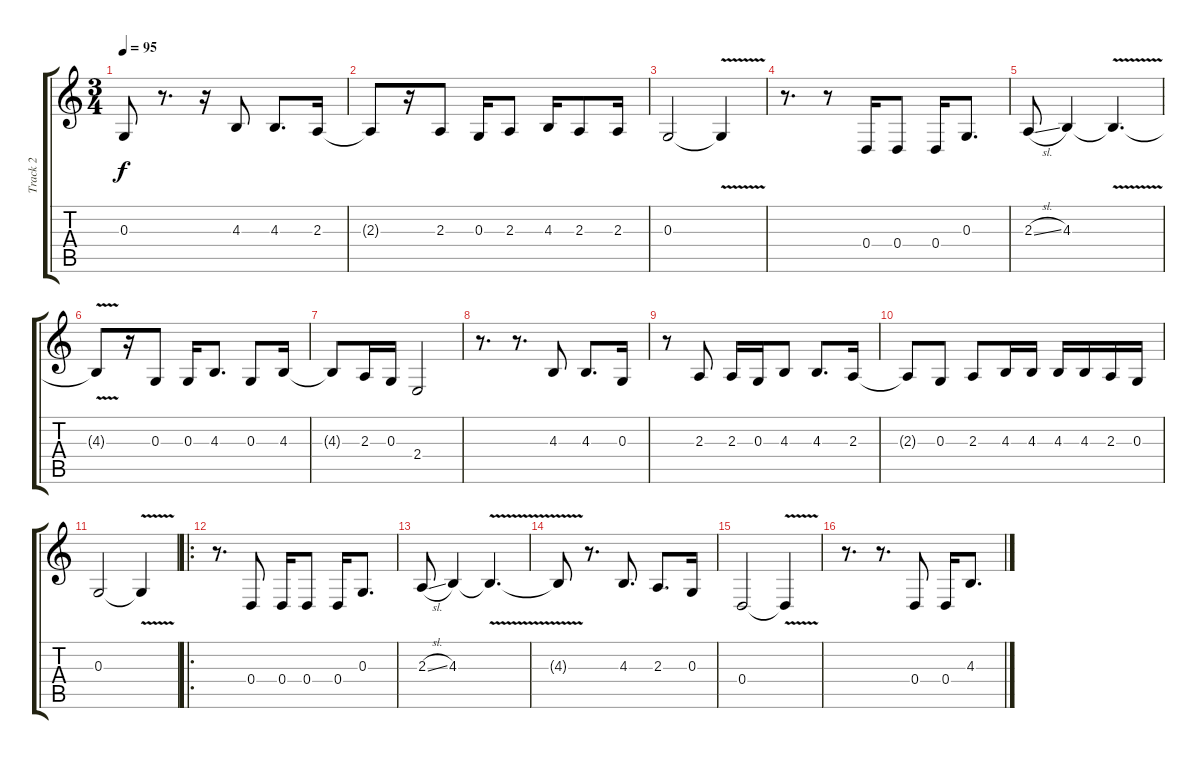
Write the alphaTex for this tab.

\track ("Track 2" "Track 2") {instrument clarinet}
\staff {score tabs}
\tuning (E4 B3 G3 D3 A2 E2) {hide}
\ts (3 4)
\tempo 95
\clef g2
\ks c
0.3.8{dy f} r.8{d} r.16 4.3.8 4.3.8{d} 2.3.16 |
2.3{t}.8 r.16 2.3.8 0.3.16 2.3.8 4.3.16 2.3.8 2.3.16 |
0.3.2 0.3{v t}.4 |
r.8{d} r.8 0.4.16 0.4.8 0.4.16 0.3.8{d} |
2.3{sl}.8 4.3.4 4.3{v t}.4{d} |
4.3{t}.8 r.16 0.3.8 0.3.16 4.3.8{d} 0.3.8 4.3.16 |
4.3{t}.8 2.3.16 0.3.16 2.4.2 |
r.8{d} r.8{d} 4.3.8 4.3.8{d} 0.3.16 |
r.8 2.3.8 2.3.16 0.3.16 4.3.8 4.3.8{d} 2.3.16 |
2.3{t}.8 0.3.8 2.3.8 4.3.16 4.3.16 4.3.16 4.3.16 2.3.16 0.3.16 |
0.3.2 0.3{v t}.4 |
\ro
r.8{d} 0.4.8 0.4.16 0.4.8 0.4.16 0.3.8{d} |
2.3{sl}.8 4.3.4 4.3{v t}.4{d} |
4.3{t}.8 r.8{d} 4.3.8{d} 2.3.8{d} 0.3.16 |
0.4.2 0.4{v t}.4 |
r.8{d} r.8{d} 0.4.8 0.4.16 4.3.8{d}
